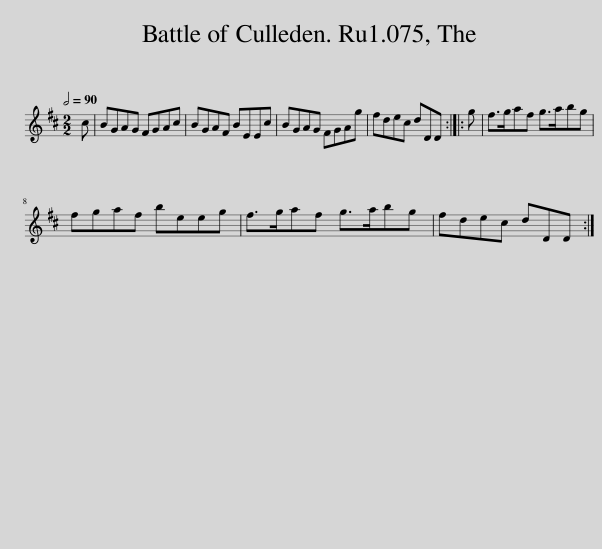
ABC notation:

X:1
L:1/8
Q:1/2=90
M:2/2
I:linebreak $
K:D
V:1 treble
V:1
 c | BGAG FGAc | BGAF BEEc | BGAG FGAg | fdec dDD :: %5
 g | f>gaf g>abg |$ fgaf beeg | f>gaf g>abg | fdec dDD :| %10
